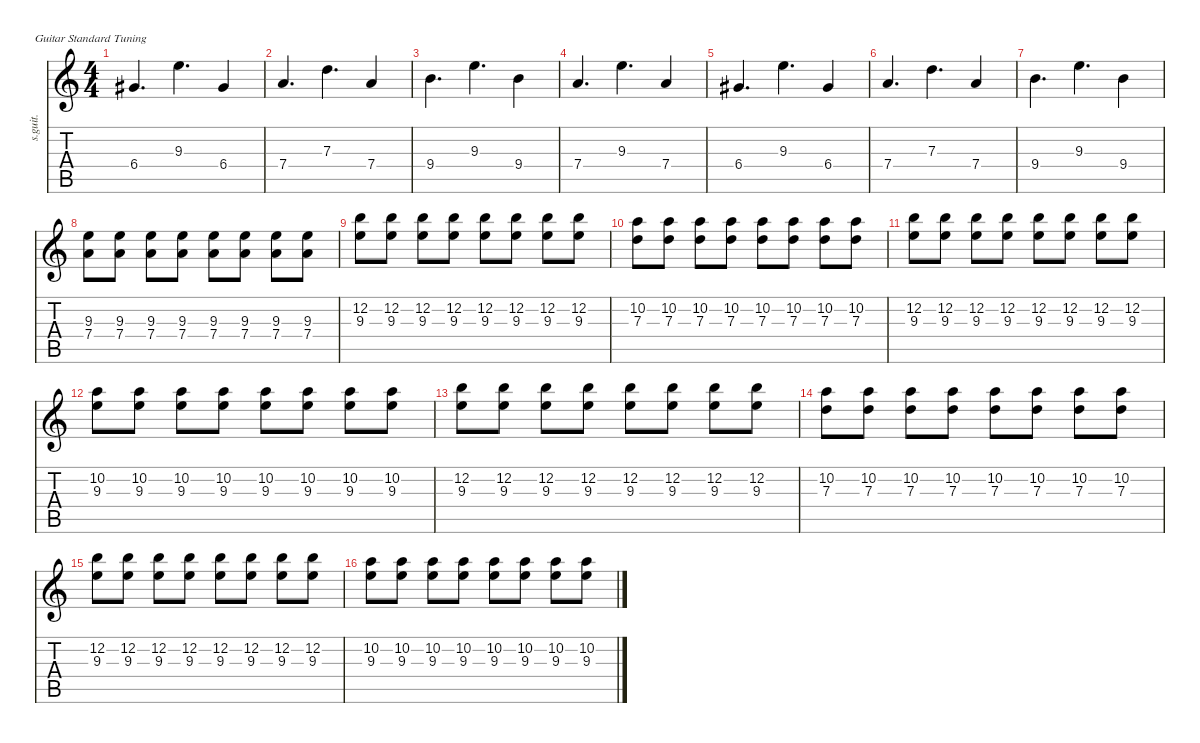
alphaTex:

\defaultSystemsLayout 4
\hideDynamics
\bracketExtendMode nobrackets
\track ("" "s.guit.") {instrument distortionguitar}
\staff {score tabs}
\tuning (E4 B3 G3 D3 A2 E2)
\ts (4 4)
\tempo (190 hide)
\clef g2
\ks c
6.4{acc #}.4{d dy f} 9.3.4{d} 6.4{acc #}.4 |
7.4.4{d} 7.3.4{d} 7.4.4 |
9.4.4{d} 9.3.4{d} 9.4.4 |
7.4.4{d} 9.3.4{d} 7.4.4 |
6.4{acc #}.4{d} 9.3.4{d} 6.4{acc #}.4 |
7.4.4{d} 7.3.4{d} 7.4.4 |
9.4.4{d} 9.3.4{d} 9.4.4 |
(9.3 7.4).8 (9.3 7.4).8 (9.3 7.4).8 (9.3 7.4).8 (9.3 7.4).8 (9.3 7.4).8 (9.3 7.4).8 (9.3 7.4).8 |
(12.2 9.3).8 (12.2 9.3).8 (12.2 9.3).8 (12.2 9.3).8 (12.2 9.3).8 (12.2 9.3).8 (12.2 9.3).8 (12.2 9.3).8 |
(10.2 7.3).8 (10.2 7.3).8 (10.2 7.3).8 (10.2 7.3).8 (10.2 7.3).8 (10.2 7.3).8 (10.2 7.3).8 (10.2 7.3).8 |
(12.2 9.3).8 (12.2 9.3).8 (12.2 9.3).8 (12.2 9.3).8 (12.2 9.3).8 (12.2 9.3).8 (12.2 9.3).8 (12.2 9.3).8 |
(10.2 9.3).8 (10.2 9.3).8 (10.2 9.3).8 (10.2 9.3).8 (10.2 9.3).8 (10.2 9.3).8 (10.2 9.3).8 (10.2 9.3).8 |
(12.2 9.3).8 (12.2 9.3).8 (12.2 9.3).8 (12.2 9.3).8 (12.2 9.3).8 (12.2 9.3).8 (12.2 9.3).8 (12.2 9.3).8 |
(10.2 7.3).8 (10.2 7.3).8 (10.2 7.3).8 (10.2 7.3).8 (10.2 7.3).8 (10.2 7.3).8 (10.2 7.3).8 (10.2 7.3).8 |
(12.2 9.3).8 (12.2 9.3).8 (12.2 9.3).8 (12.2 9.3).8 (12.2 9.3).8 (12.2 9.3).8 (12.2 9.3).8 (12.2 9.3).8 |
(10.2 9.3).8 (10.2 9.3).8 (10.2 9.3).8 (10.2 9.3).8 (10.2 9.3).8 (10.2 9.3).8 (10.2 9.3).8 (10.2 9.3).8
